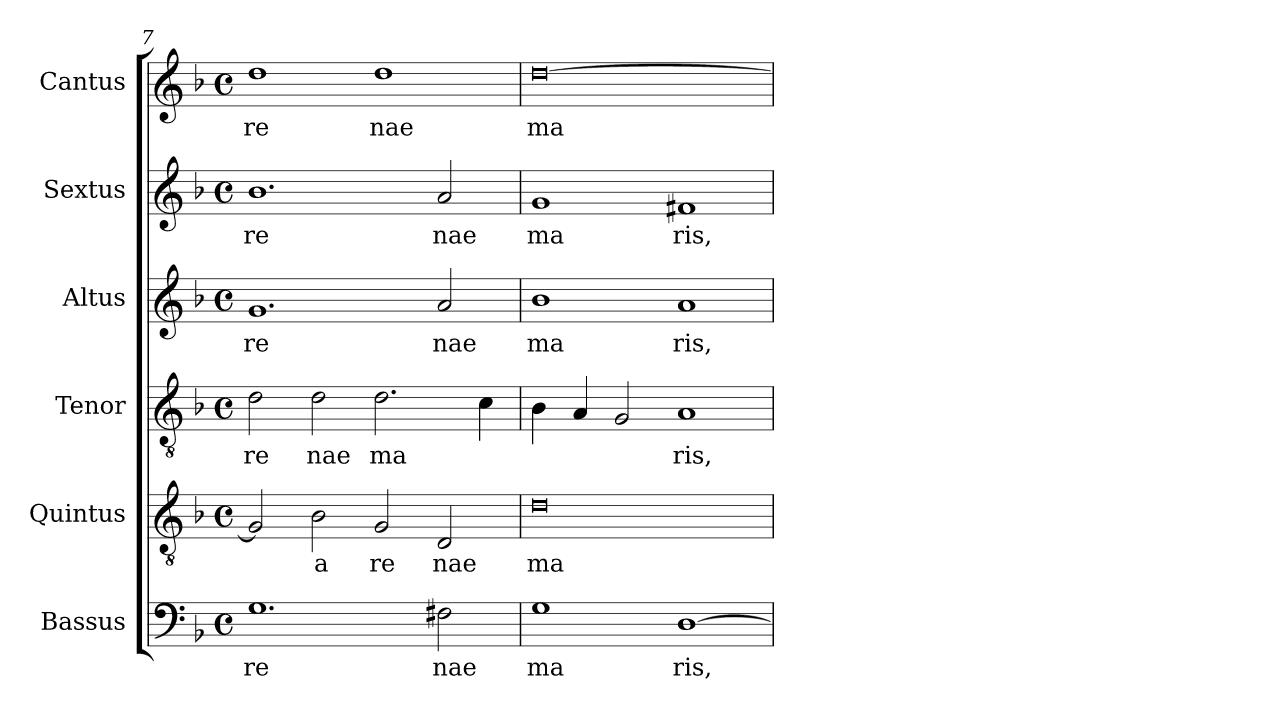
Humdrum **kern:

**kern	**text	**kern	**text	**kern	**text	**kern	**text	**kern	**text	**kern	**text
*part6	*part6	*part5	*part5	*part4	*part4	*part3	*part3	*part2	*part2	*part1	*part1
*staff6	*staff6	*staff5	*staff5	*staff4	*staff4	*staff3	*staff3	*staff2	*staff2	*staff1	*staff1
*I"Bassus	*	*I"Quintus	*	*I"Tenor	*	*I"Altus	*	*I"Sextus	*	*I"Cantus	*
!!LO:LB:g=z
*clefF4	*	*clefGv2	*	*clefGv2	*	*clefG2	*	*clefG2	*	*clefG2	*
*k[b-]	*	*k[b-]	*	*k[b-]	*	*k[b-]	*	*k[b-]	*	*k[b-]	*
*F:	*	*F:	*	*F:	*	*F:	*	*F:	*	*F:	*
*M4/4	*	*M4/4	*	*M4/4	*	*M4/4	*	*M4/4	*	*M4/4	*
*met(c)	*	*met(c)	*	*met(c)	*	*met(c)	*	*met(c)	*	*met(c)	*
=7	=7	=7	=7	=7	=7	=7	=7	=7	=7	=7	=7
!	!LO:LY:b:cj	!	!	!	!LO:LY:b:cj	!	!LO:LY:b:cj	!	!LO:LY:b:cj	!	!LO:LY:b:cj
1.G	-re	2G/]	.	2d\	re	1.g	re	1.b-	re	1dd	-re
!	!	!	!LO:LY:b:cj	!	!LO:LY:b:cj	!	!	!	!	!	!
.	.	2B-\	a	2d\	nae	.	.	.	.	.	.
!	!	!	!LO:LY:b:cj	!	!LO:LY:b	!	!	!	!	!	!LO:LY:b:cj
.	.	2G/	re	2.d\	ma	.	.	.	.	1dd	nae
!	!LO:LY:b:cj	!	!LO:LY:b:cj	!	!	!	!LO:LY:b:cj	!	!LO:LY:b:cj	!	!
2F#X\	nae	2D/	nae	.	.	2a/	nae	2a/	nae	.	.
.	.	.	.	4c\	.	.	.	.	.	.	.
=8	=8	=8	=8	=8	=8	=8	=8	=8	=8	=8	=8
!	!LO:LY:b:cj	!	!LO:LY:b:cj	!	!	!	!LO:LY:b:cj	!	!LO:LY:b:cj	!	!LO:LY:b:cj
1G	ma	0d	ma	4B-\	.	1b-	ma	1g	ma	[>0dd	ma
.	.	.	.	4A/	.	.	.	.	.	.	.
.	.	.	.	2G/	.	.	.	.	.	.	.
!	!LO:LY:b:cj	!	!	!	!LO:LY:b:cj	!	!LO:LY:b:cj	!	!LO:LY:b:cj	!	!
[>1D	ris,	.	.	1A	ris,	1a	ris,	1f#X	ris,	.	.
=	=	=	=	=	=	=	=	=	=	=	=
*-	*-	*-	*-	*-	*-	*-	*-	*-	*-	*-	*-
